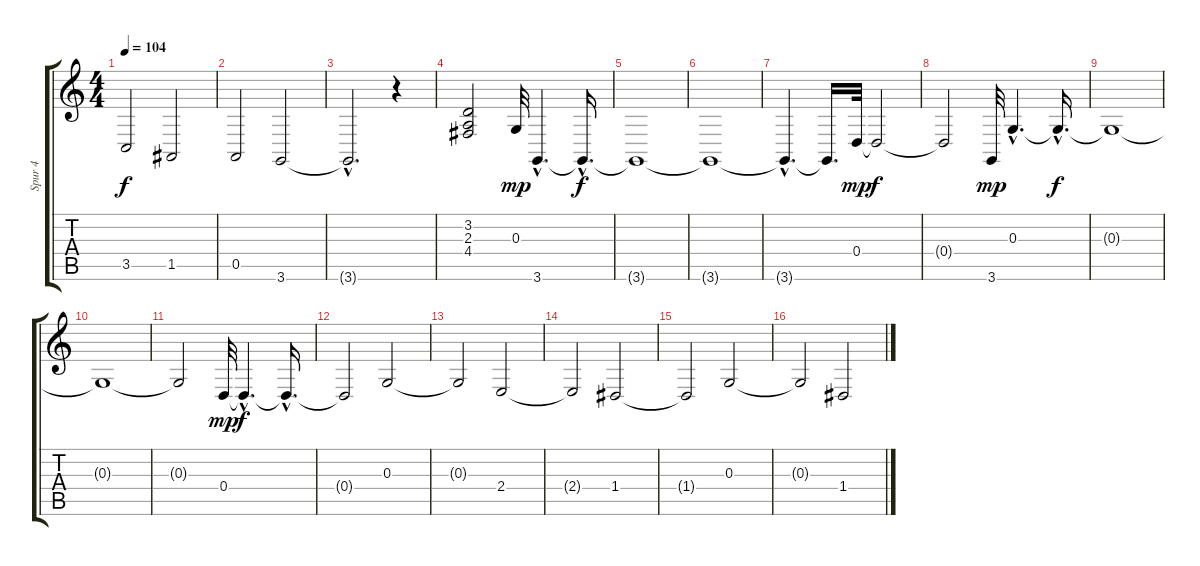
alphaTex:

\track ("Spur 4" "Spur 4") {instrument pad2warm}
\staff {score tabs}
\tuning (E4 B3 G3 D3 A2 E2) {hide}
\ts (4 4)
\tempo 104
\clef g2
\ks c
3.5.2{dy f} 1.5.2 |
0.5.2 3.6.2 |
3.6{hac t}.2{d} r.4 |
(3.2 2.3 4.4).2 0.3.32{dy mp} 3.6{hac}.4{d} 3.6{hac t}.16{d dy f} |
3.6{t}.1 |
3.6{t}.1 |
3.6{hac t}.4{d} 3.6{t}.16{d} 0.4.32{dy mp} 0.4{t}.2{dy f} |
0.4{t}.2 3.6.32{dy mp} 0.3{hac}.4{d} 0.3{hac t}.16{d dy f} |
0.3{t}.1 |
0.3{t}.1 |
0.3{t}.2 0.4.32{dy mp} 0.4{hac t}.4{d dy f} 0.4{hac t}.16{d} |
0.4{t}.2 0.3.2 |
0.3{t}.2 2.4.2 |
2.4{t}.2 1.4.2 |
1.4{t}.2 0.3.2 |
0.3{t}.2 1.4.2
